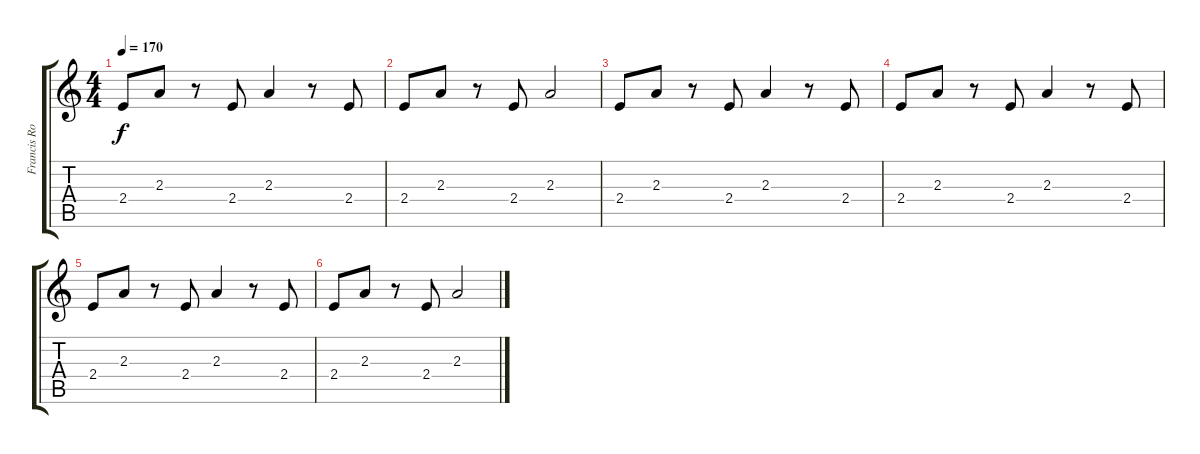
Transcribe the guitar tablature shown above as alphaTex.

\track ("Francis Rossi" "Francis Ro") {instrument overdrivenguitar}
\staff {score tabs}
\tuning (E4 B3 G3 D3 A2 E2) {hide}
\ts (4 4)
\tempo 170
\clef g2
\ks c
2.4.8{dy f} 2.3.8 r.8 2.4.8 2.3.4 r.8 2.4.8 |
2.4.8 2.3.8 r.8 2.4.8 2.3.2 |
2.4.8 2.3.8 r.8 2.4.8 2.3.4 r.8 2.4.8 |
2.4.8 2.3.8 r.8 2.4.8 2.3.4 r.8 2.4.8 |
2.4.8 2.3.8 r.8 2.4.8 2.3.4 r.8 2.4.8 |
2.4.8 2.3.8 r.8 2.4.8 2.3.2
